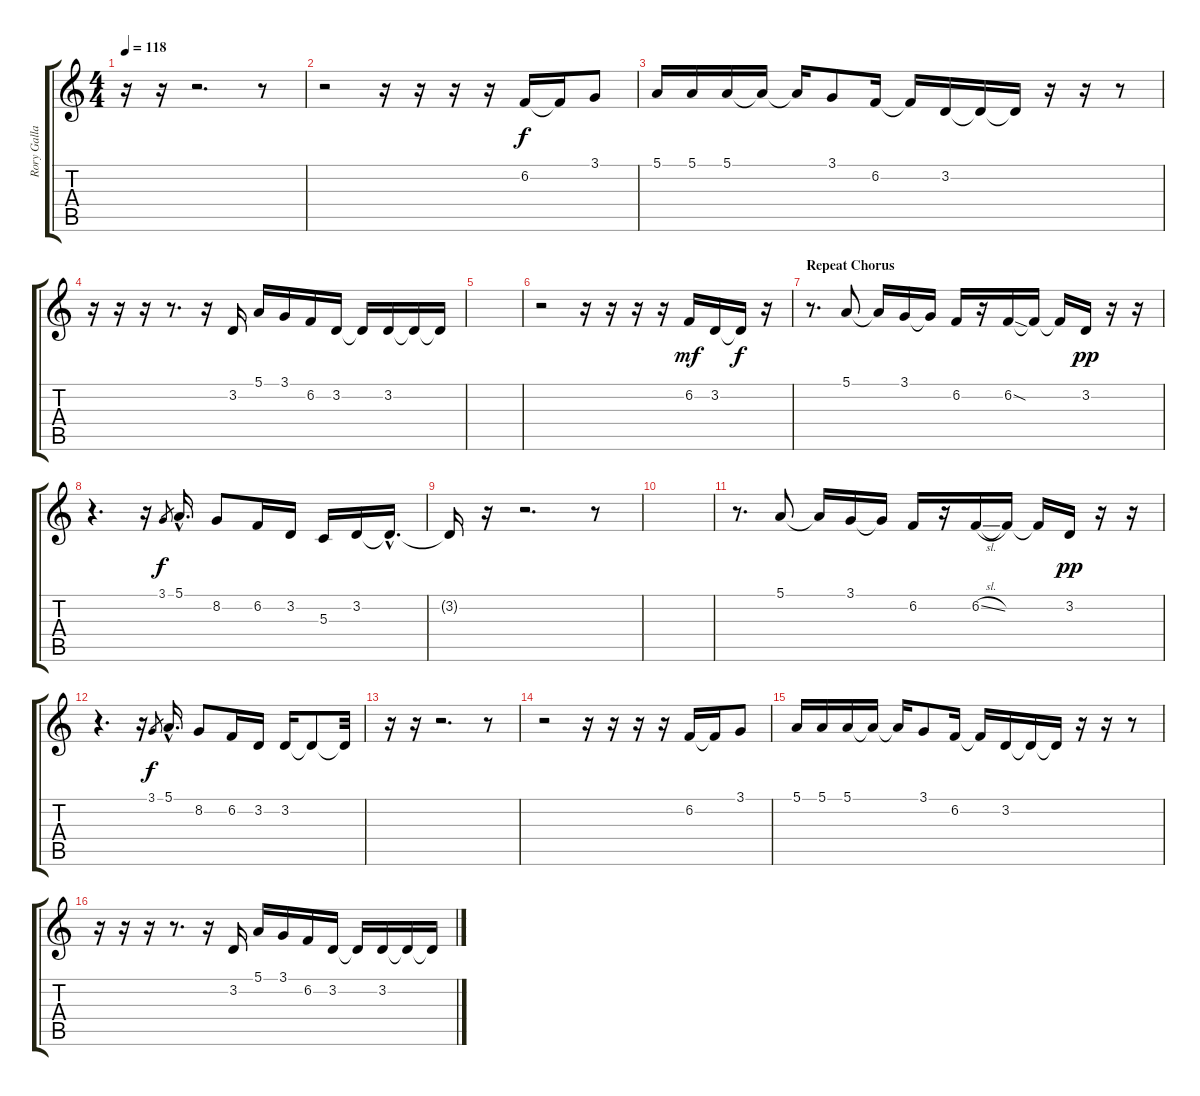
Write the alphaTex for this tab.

\track ("Rory Gallagher Vocals" "Rory Galla") {instrument cello}
\staff {score tabs}
\tuning (E4 B3 G3 D3 A2 E2) {hide}
\ts (4 4)
\tempo 118
\clef g2
\ks c
r.16{dy f} r.16 r.2{d} r.8 |
r.2 r.16 r.16 r.16 r.16 6.2.16 6.2{t}.16 3.1.8 |
5.1.16 5.1.16 5.1.16 5.1{t}.16 5.1{t}.16 3.1.8 6.2.16 6.2{t}.16 3.2.16 3.2{t}.16 3.2{t}.16 r.16 r.16 r.8 |
r.16 r.16 r.16 r.8{d} r.16 3.2.16 5.1.16 3.1.16 6.2.16 3.2.16 3.2{t}.16 3.2.16 3.2{t}.16 3.2{t}.16 |
|
r.2 r.16 r.16 r.16 r.16 6.2.16{dy mf} 3.2.16 3.2{t}.16{dy f} r.16 |
\section ("" "Repeat Chorus")
r.8{d} 5.1.8 5.1{t}.16 3.1.16 3.1{t}.16 6.2.16 r.16 6.2{sod}.16 6.2{t}.16 6.2{t}.16 3.2.16{dy pp} r.16 r.16 |
r.4{d} r.16 3.1.8{gr dy f} 5.1{hac}.16{d} 8.2.8 6.2.16 3.2.16 5.3.16 3.2.16 3.2{hac t}.16{d} |
3.2{t}.16 r.16 r.2{d} r.8 |
|
r.8{d} 5.1.8 5.1{t}.16 3.1.16 3.1{t}.16 6.2.16 r.16 6.2{sl}.16 6.2{t}.16 6.2{t}.16 3.2.16{dy pp} r.16 r.16 |
r.4{d} r.16 3.1.8{gr dy f} 5.1{hac}.16{d} 8.2.8 6.2.16 3.2.16 3.2.16 3.2{t}.8 3.2{t}.32 |
r.16 r.16 r.2{d} r.8 |
r.2 r.16 r.16 r.16 r.16 6.2.16 6.2{t}.16 3.1.8 |
5.1.16 5.1.16 5.1.16 5.1{t}.16 5.1{t}.16 3.1.8 6.2.16 6.2{t}.16 3.2.16 3.2{t}.16 3.2{t}.16 r.16 r.16 r.8 |
r.16 r.16 r.16 r.8{d} r.16 3.2.16 5.1.16 3.1.16 6.2.16 3.2.16 3.2{t}.16 3.2.16 3.2{t}.16 3.2{t}.16
